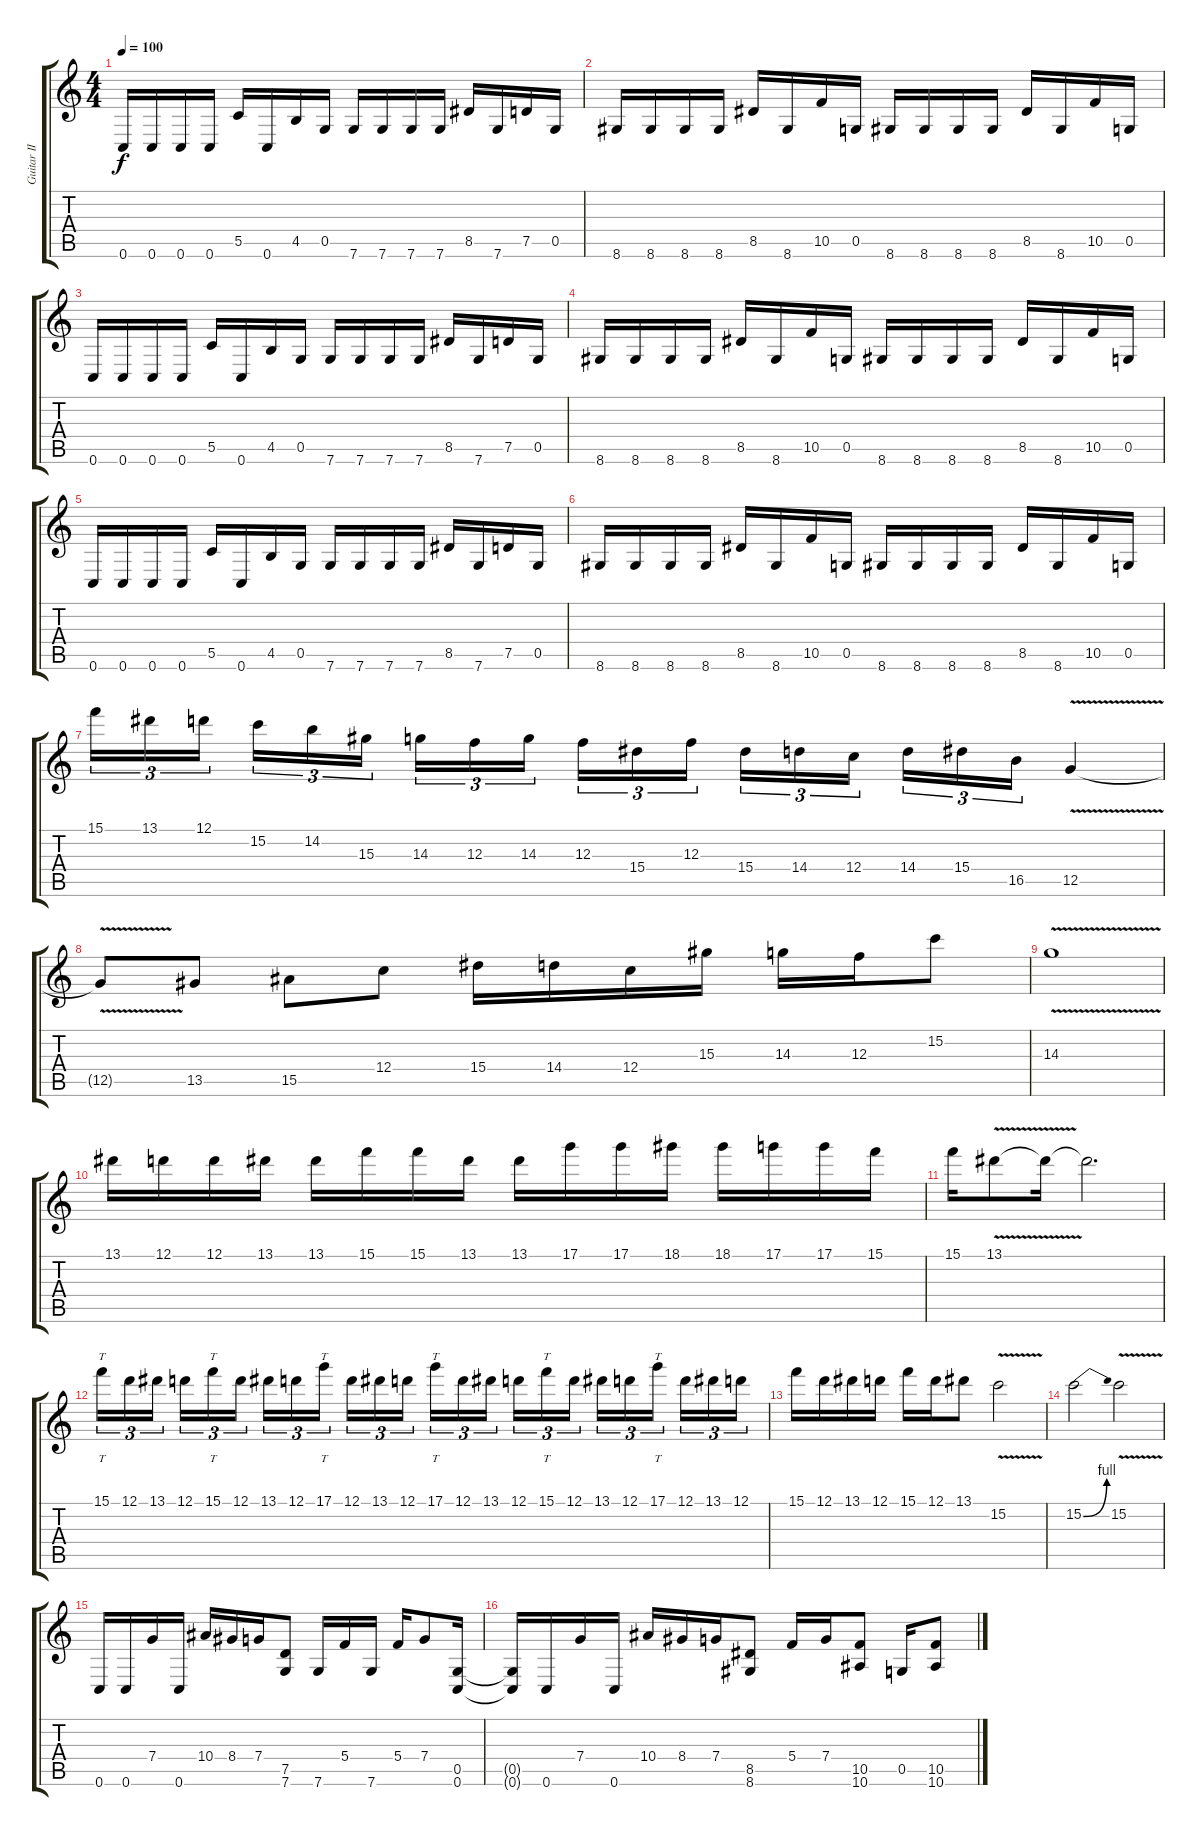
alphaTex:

\track ("Guitar II" "Guitar II") {instrument distortionguitar}
\staff {score tabs}
\tuning (D4 A3 F3 C3 G2 C2) {hide}
\ts (4 4)
\tempo 100
\clef g2
\ks c
0.6.16{dy f} 0.6.16 0.6.16 0.6.16 5.5.16 0.6.16 4.5.16 0.5.16 7.6.16 7.6.16 7.6.16 7.6.16 8.5.16 7.6.16 7.5.16 0.5.16 |
8.6.16 8.6.16 8.6.16 8.6.16 8.5.16 8.6.16 10.5.16 0.5.16 8.6.16 8.6.16 8.6.16 8.6.16 8.5.16 8.6.16 10.5.16 0.5.16 |
0.6.16 0.6.16 0.6.16 0.6.16 5.5.16 0.6.16 4.5.16 0.5.16 7.6.16 7.6.16 7.6.16 7.6.16 8.5.16 7.6.16 7.5.16 0.5.16 |
8.6.16 8.6.16 8.6.16 8.6.16 8.5.16 8.6.16 10.5.16 0.5.16 8.6.16 8.6.16 8.6.16 8.6.16 8.5.16 8.6.16 10.5.16 0.5.16 |
0.6.16 0.6.16 0.6.16 0.6.16 5.5.16 0.6.16 4.5.16 0.5.16 7.6.16 7.6.16 7.6.16 7.6.16 8.5.16 7.6.16 7.5.16 0.5.16 |
8.6.16 8.6.16 8.6.16 8.6.16 8.5.16 8.6.16 10.5.16 0.5.16 8.6.16 8.6.16 8.6.16 8.6.16 8.5.16 8.6.16 10.5.16 0.5.16 |
15.1.16{tu (3 2)} 13.1.16{tu (3 2)} 12.1.16{tu (3 2) beam splitsecondary} 15.2.16{tu (3 2)} 14.2.16{tu (3 2)} 15.3.16{tu (3 2)} 14.3.16{tu (3 2)} 12.3.16{tu (3 2)} 14.3.16{tu (3 2) beam splitsecondary} 12.3.16{tu (3 2)} 15.4.16{tu (3 2)} 12.3.16{tu (3 2)} 15.4.16{tu (3 2)} 14.4.16{tu (3 2)} 12.4.16{tu (3 2) beam splitsecondary} 14.4.16{tu (3 2)} 15.4.16{tu (3 2)} 16.5.16{tu (3 2)} 12.5{v}.4 |
12.5{t}.8 13.5.8 15.5.8 12.4.8 15.4.16 14.4.16 12.4.16 15.3.16 14.3.16 12.3.16 15.2.8 |
14.3{v}.1 |
13.1.16 12.1.16 12.1.16 13.1.16 13.1.16 15.1.16 15.1.16 13.1.16 13.1.16 17.1.16 17.1.16 18.1.16 18.1.16 17.1.16 17.1.16 15.1.16 |
15.1.16 13.1{v}.8 13.1{t}.16 13.1{t}.2{d} |
15.1.16{tt tu (3 2)} 12.1.16{tu (3 2)} 13.1.16{tu (3 2) beam splitsecondary} 12.1.16{tu (3 2)} 15.1.16{tt tu (3 2)} 12.1.16{tu (3 2)} 13.1.16{tu (3 2)} 12.1.16{tu (3 2)} 17.1.16{tt tu (3 2) beam splitsecondary} 12.1.16{tu (3 2)} 13.1.16{tu (3 2)} 12.1.16{tu (3 2)} 17.1.16{tt tu (3 2)} 12.1.16{tu (3 2)} 13.1.16{tu (3 2) beam splitsecondary} 12.1.16{tu (3 2)} 15.1.16{tt tu (3 2)} 12.1.16{tu (3 2)} 13.1.16{tu (3 2)} 12.1.16{tu (3 2)} 17.1.16{tt tu (3 2) beam splitsecondary} 12.1.16{tu (3 2)} 13.1.16{tu (3 2)} 12.1.16{tu (3 2)} |
15.1.16 12.1.16 13.1.16 12.1.16 15.1.16 12.1.16 13.1.8 15.2{v}.2 |
15.2{be (bend 0 0 60 4)}.2 15.2{v}.2 |
0.6.16 0.6.16 7.4.16 0.6.16 10.4.16 8.4.16 7.4.16 (7.5 7.6).8 7.6.16 5.4.16 7.6.16 5.4.16 7.4.8 (0.5 0.6).16 |
(0.5{t} 0.6{t}).16 0.6.16 7.4.16 0.6.16 10.4.16 8.4.16 7.4.16 (8.5 8.6).8 5.4.16 7.4.16 (10.5 10.6).8 0.5.16 (10.5 10.6).8
